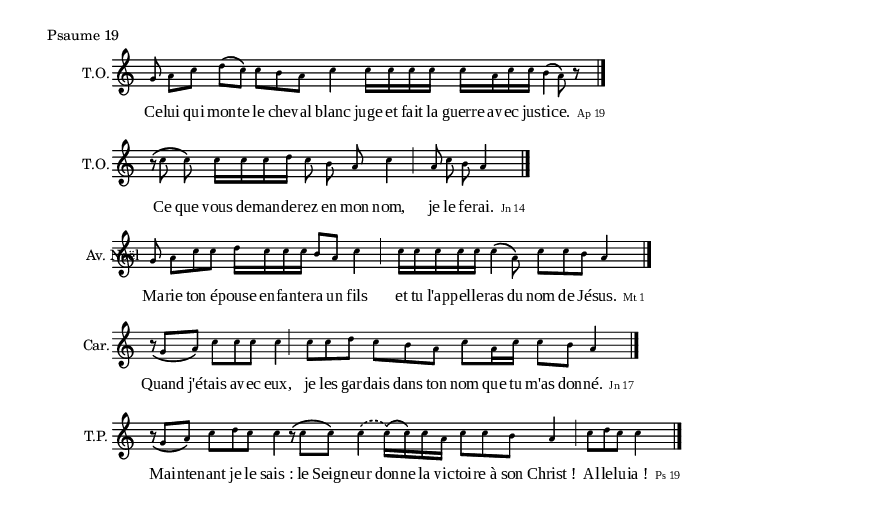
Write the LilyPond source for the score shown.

\version "2.10.0"
\include "definitions.ly"
\markup { Psaume 19 }


\relative c'' { 
	\new Staff {
		\cadenzaOn
		\set Staff.instrumentName = \markup{ \center-align { T.O. } }
		 g8 a8[ c] d8[\( c\)] \times 2/3 { c8[ b a] } 
		c4  c16[ c c c]
		 c16[ a c c] \stemDown b4\( a8\) r8
		\endBar
	}	\addlyrics {
		Ce -- lui qui mon -- te le che -- val blanc juge et fait la guerre av -- ec jus -- ti -- ce.
		\markup { \citation #"Ap 19"}
	}
}

\relative c'' { 
	\new Staff {
		\cadenzaOn
		\set Staff.instrumentName = \markup{ \center-align { T.O. } }
		
		\times 2/3 { r8\( c c\) }
		c16[ c c d]
		\times 2/3 { c8 b a }
		c4 \pespace
		\cesure \pespace
		\times 2/3 { a8 c b }
		
		a4
		
		\endBar
	}	\addlyrics {
		Ce que vous de -- man -- de -- rez en mon nom, je le fe -- rai.
		\markup { \citation #"Jn 14"}
	}
}

\relative c'' { 
	\new Staff {
		\cadenzaOn
		\set Staff.instrumentName = \markup{ \center-align { Av. Noël } }
		g8
		\times 2/3 { a[ c c] }
		d16[ c c c]
		b8[ a]
		c4 \pespace
		\cesure \pespace
		\times 2/5 { c16[ c c c c] }
		\stemDown
		\times 2/3 { c4\( a8\) }
		\stemNeutral
		\times 2/3 { c[ c b] }
		a4
		
		\endBar
	}	\addlyrics {
		Ma -- rie ton é -- pouse en -- fan -- te -- ra  un fils et tu  l'ap -- pel -- le -- ras du nom de Jé -- sus.
		\markup { \citation #"Mt 1"}
	}
}

\relative c'' { 
	\new Staff {
		\cadenzaOn
		\set Staff.instrumentName = \markup{ \center-align { Car. } }
		\times 2/3 { r8_\( g[ a]\) }
		\times 2/3 { c8[ c c] } c4 \cesure \pespace
		\times 2/3 { c8[ c d] }
		\times 2/3 { c8[ b a] }
		\times 2/3 { c8[\set stemLeftBeamCount = #1 \set stemRightBeamCount = #2  a16\set stemLeftBeamCount = #2  c] }
		c8[ b]
		a4		
		\endBar
	}	\addlyrics {
		Quand j'é -- tais av -- ec eux, je les gar -- dais dans ton nom que tu m'as don -- né.
		\markup { \citation #"Jn 17"}
	}
}


\relative c'' { 
	\new Staff {
		\cadenzaOn
		\set Staff.instrumentName = \markup{ \center-align { T.P. } }
		\times 2/3 { r8_\( g[ a]\) } \times 2/3 { c[ d c] } c4 \pespace\times 2/3 { r8\( c[ c]\) } \slurDashed  c4( c16[)\( c\) c a] 		 
\times 2/3 { c8[ c b] } a4  \cesure
\times 2/3 {c8[ d c]} c4
		\endBar
	}	\addlyrics {
		Mai -- nte -- nant je le "sais :" le Seign -- eur don -- ne la vic -- toi -- "re à" son "Christ !" " Al" -- le -- lu -- "ia !"
		\markup { \citation #"Ps 19"}
	}
}
